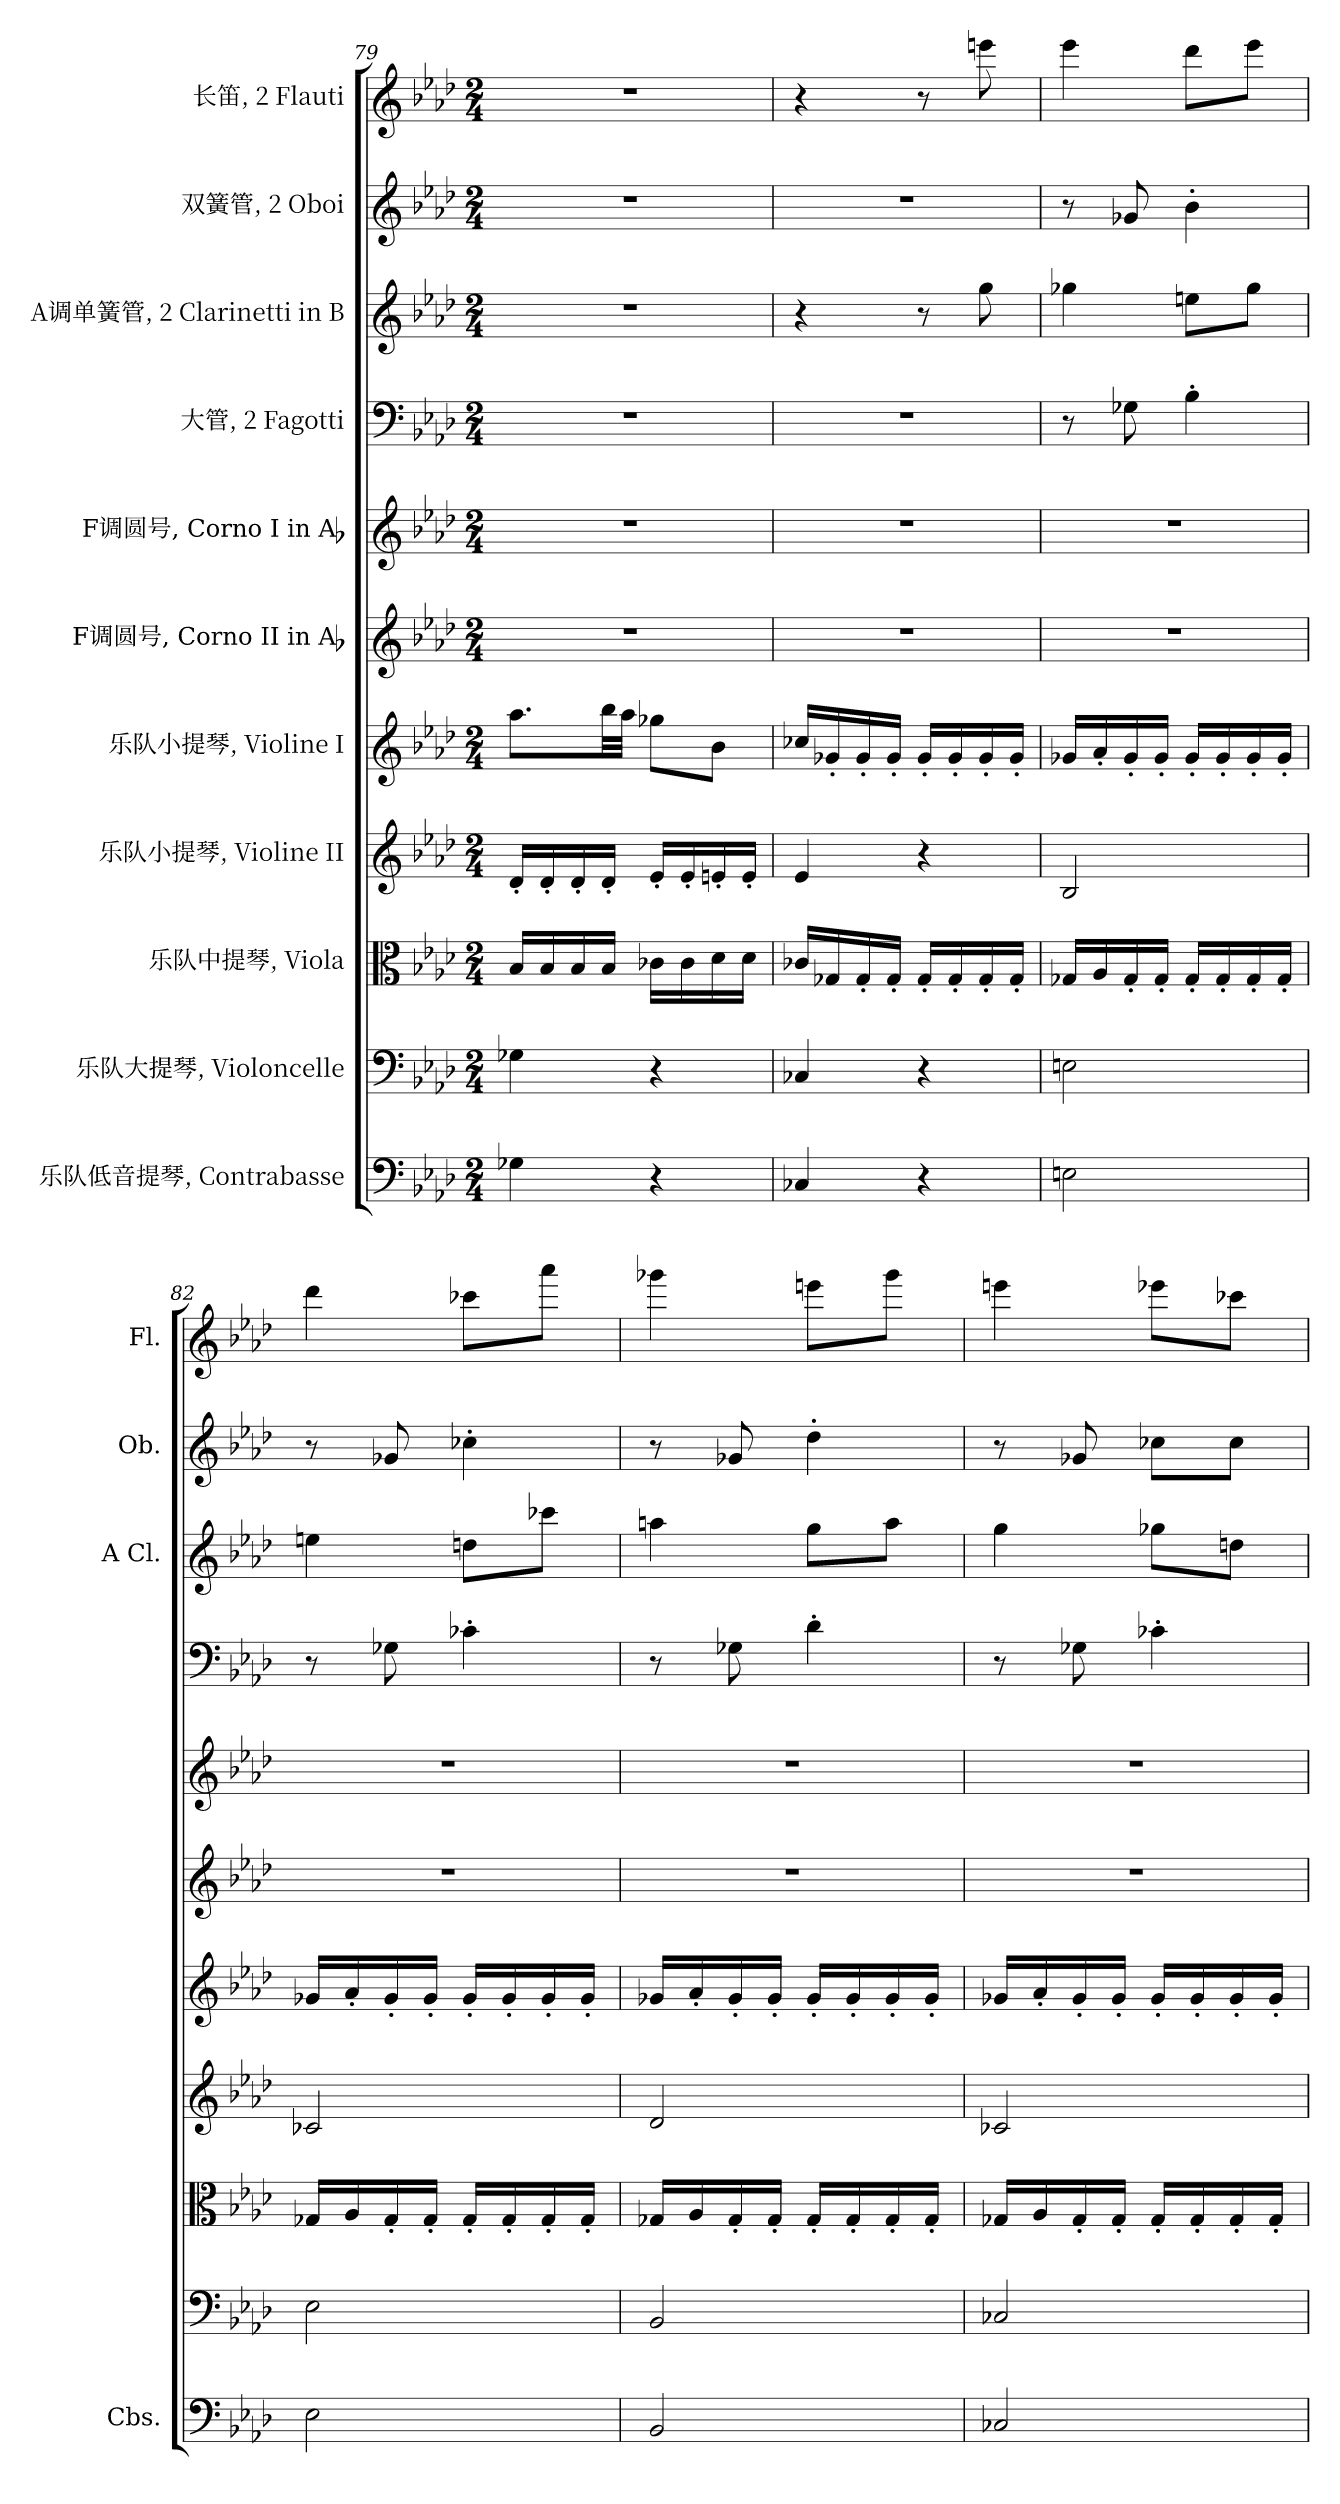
**kern	**kern	**kern	**kern	**kern	**kern	**kern	**kern	**kern	**kern	**kern
*part11	*part10	*part9	*part8	*part7	*part6	*part5	*part4	*part3	*part2	*part1
*staff11	*staff10	*staff9	*staff8	*staff7	*staff6	*staff5	*staff4	*staff3	*staff2	*staff1
*I"乐队低音提琴, Contrabasse	*I"乐队大提琴, Violoncelle	*I"乐队中提琴, Viola	*I"乐队小提琴, Violine II	*I"乐队小提琴, Violine I	*I"F调圆号, Corno II in Ab	*I"F调圆号, Corno I in Ab	*I"大管, 2 Fagotti	*I"A调单簧管, 2 Clarinetti in B	*I"双簧管, 2 Oboi	*I"长笛, 2 Flauti
*I'Cbs.	*	*	*	*	*	*	*	*I'A Cl.	*I'Ob.	*I'Fl.
*clefF4	*clefF4	*clefC3	*clefG2	*clefG2	*clefG2	*clefG2	*clefF4	*clefG2	*clefG2	*clefG2
*ITrd7c12	*	*	*	*	*ITrd4c7	*ITrd4c7	*	*ITrd2c3	*	*
*k[b-e-a-d-]	*k[b-e-a-d-]	*k[b-e-a-d-]	*k[b-e-a-d-]	*k[b-e-a-d-]	*k[b-e-a-d-g-]	*k[b-e-a-d-g-]	*k[b-e-a-d-]	*k[b-]	*k[b-e-a-d-]	*k[b-e-a-d-]
*M2/4	*M2/4	*M2/4	*M2/4	*M2/4	*M2/4	*M2/4	*M2/4	*M2/4	*M2/4	*M2/4
*MM60	*MM60	*MM60	*MM60	*MM60	*MM60	*MM60	*MM60	*MM60	*MM60	*MM60
=79	=79	=79	=79	=79	=79	=79	=79	=79	=79	=79
4GG-X\	4G-X\	16B-/LL	16d-'/LL	8.aa-\L	2r	2r	2r	2r	2r	2r
.	.	16B-/	16d-'/	.	.	.	.	.	.	.
.	.	16B-/	16d-'/	.	.	.	.	.	.	.
.	.	16B-/JJ	16d-'/JJ	32bb-\LL	.	.	.	.	.	.
.	.	.	.	32aa-\JJJ	.	.	.	.	.	.
4r	4r	16c-X\LL	16e-'/LL	8gg-X\L	.	.	.	.	.	.
.	.	16c-\	16e-'/	.	.	.	.	.	.	.
.	.	16d-\	16en'/	8b-\J	.	.	.	.	.	.
.	.	16d-\JJ	16e'/JJ	.	.	.	.	.	.	.
=80	=80	=80	=80	=80	=80	=80	=80	=80	=80	=80
*	*	*	*	*	*	*	*	*	*	*MM60
4CC-X/	4C-X/	16c-X/LL	4e-/	16cc-X/LL	2r	2r	2r	4r	2r	4r
.	.	16G-X/	.	16g-X'/	.	.	.	.	.	.
.	.	16G-'/	.	16g-'/	.	.	.	.	.	.
.	.	16G-'/JJ	.	16g-'/JJ	.	.	.	.	.	.
*	*	*	*	*	*	*	*	*	*	*MM64
4r	4r	16G-'/LL	4r	16g-'/LL	.	.	.	8r	.	8r
.	.	16G-'/	.	16g-'/	.	.	.	.	.	.
.	.	16G-'/	.	16g-'/	.	.	.	8ee\	.	8eeen\
.	.	16G-'/JJ	.	16g-'/JJ	.	.	.	.	.	.
=81	=81	=81	=81	=81	=81	=81	=81	=81	=81	=81
*	*	*	*	*	*	*	*	*	*	*MM51
2EEn\	2En\	16G-X/LL	2B-/	16g-X/LL	2r	2r	8r	4ee-X\	8r	4eee-\
.	.	16A-/	.	16a-'/	.	.	.	.	.	.
.	.	16G-'/	.	16g-'/	.	.	8G-X\	.	8g-X/	.
.	.	16G-'/JJ	.	16g-'/JJ	.	.	.	.	.	.
*	*	*	*	*	*	*	*	*	*	*MM64
.	.	16G-'/LL	.	16g-'/LL	.	.	4B-'\	8cc#X\L	4b-'\	8ddd-\L
.	.	16G-'/	.	16g-'/	.	.	.	.	.	.
.	.	16G-'/	.	16g-'/	.	.	.	8ee-\J	.	8eee-\J
.	.	16G-'/JJ	.	16g-'/JJ	.	.	.	.	.	.
!!LO:PB:g=z
=82	=82	=82	=82	=82	=82	=82	=82	=82	=82	=82
*	*	*	*	*	*	*	*	*	*	*MM51
2EE-\	2E-\	16G-X/LL	2c-X/	16g-X/LL	2r	2r	8r	4cc#X\	8r	4ddd-\
.	.	16A-/	.	16a-'/	.	.	.	.	.	.
.	.	16G-'/	.	16g-'/	.	.	8G-X\	.	8g-X/	.
.	.	16G-'/JJ	.	16g-'/JJ	.	.	.	.	.	.
*	*	*	*	*	*	*	*	*	*	*MM64
.	.	16G-'/LL	.	16g-'/LL	.	.	4c-X'\	8bn\L	4cc-X'\	8ccc-X\L
.	.	16G-'/	.	16g-'/	.	.	.	.	.	.
.	.	16G-'/	.	16g-'/	.	.	.	8aa-X\J	.	8aaa-\J
.	.	16G-'/JJ	.	16g-'/JJ	.	.	.	.	.	.
=83	=83	=83	=83	=83	=83	=83	=83	=83	=83	=83
*	*	*	*	*	*	*	*	*	*	*MM51
2BBB-/	2BB-/	16G-X/LL	2d-/	16g-X/LL	2r	2r	8r	4ff#X\	8r	4ggg-X\
.	.	16A-/	.	16a-'/	.	.	.	.	.	.
.	.	16G-'/	.	16g-'/	.	.	8G-X\	.	8g-X/	.
.	.	16G-'/JJ	.	16g-'/JJ	.	.	.	.	.	.
*	*	*	*	*	*	*	*	*	*	*MM64
.	.	16G-'/LL	.	16g-'/LL	.	.	4d-'\	8ee\L	4dd-'\	8eeen\L
.	.	16G-'/	.	16g-'/	.	.	.	.	.	.
.	.	16G-'/	.	16g-'/	.	.	.	8ff#\J	.	8ggg-\J
.	.	16G-'/JJ	.	16g-'/JJ	.	.	.	.	.	.
=84	=84	=84	=84	=84	=84	=84	=84	=84	=84	=84
*	*	*	*	*	*	*	*	*	*	*MM51
2CC-X/	2C-X/	16G-X/LL	2c-X/	16g-X/LL	2r	2r	8r	4ee\	8r	4eeen\
.	.	16A-/	.	16a-'/	.	.	.	.	.	.
.	.	16G-'/	.	16g-'/	.	.	8G-X\	.	8g-X/	.
.	.	16G-'/JJ	.	16g-'/JJ	.	.	.	.	.	.
*	*	*	*	*	*	*	*	*	*	*MM64
.	.	16G-'/LL	.	16g-'/LL	.	.	4c-X'\	8ee-X\L	8cc-X\L	8eee-X\L
.	.	16G-'/	.	16g-'/	.	.	.	.	.	.
*	*	*	*	*	*	*	*	*	*	*MM58
.	.	16G-'/	.	16g-'/	.	.	.	8bn\J	8cc-\J	8ccc-X\J
.	.	16G-'/JJ	.	16g-'/JJ	.	.	.	.	.	.
=	=	=	=	=	=	=	=	=	=	=
*-	*-	*-	*-	*-	*-	*-	*-	*-	*-	*-
